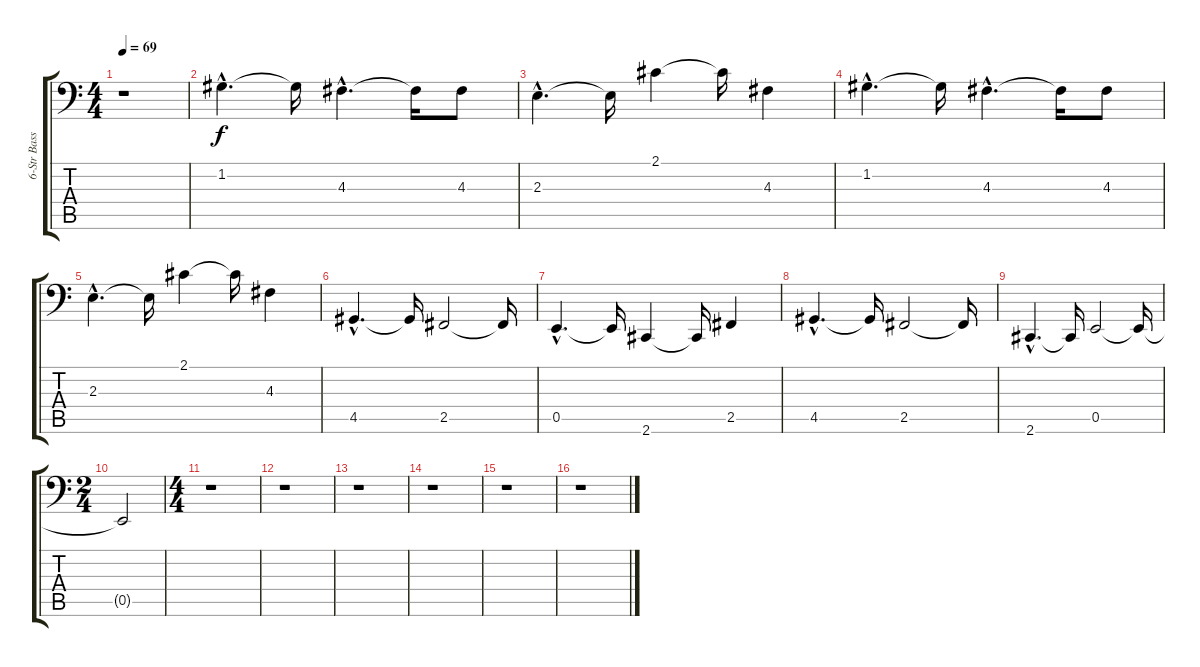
\track ("6-Str Bass [John Myung]" "6-Str Bass") {instrument electricbassfinger}
\staff {score tabs}
\tuning (B2 G2 D2 A1 E1 B0) {hide}
\ts (4 4)
\tempo 69
\clef f4
\ks c
r.1{dy f instrument electricbassfinger} |
1.2{hac}.4{d} 1.2{t}.16 4.3{hac}.4{d} 4.3{t}.16 4.3.8 |
2.3{hac}.4{d} 2.3{t}.16 2.1.4 2.1{t}.16 4.3.4 |
1.2{hac}.4{d} 1.2{t}.16 4.3{hac}.4{d} 4.3{t}.16 4.3.8 |
2.3{hac}.4{d} 2.3{t}.16 2.1.4 2.1{t}.16 4.3.4 |
4.5{hac}.4{d} 4.5{t}.16 2.5.2 2.5{t}.16 |
0.5{hac}.4{d} 0.5{t}.16 2.6.4 2.6{t}.16 2.5.4 |
4.5{hac}.4{d} 4.5{t}.16 2.5.2 2.5{t}.16 |
2.6{hac}.4{d} 2.6{t}.16 0.5.2 0.5{t}.16 |
\ts (2 4)
0.5{t}.2 |
\ts (4 4)
r.1 |
r.1 |
r.1 |
r.1 |
r.1 |
r.1
